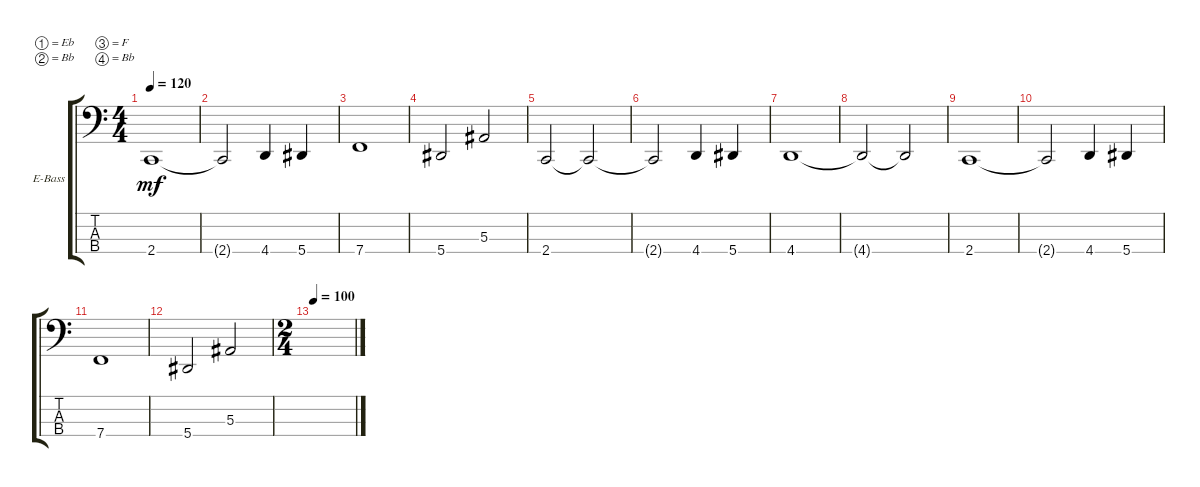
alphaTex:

\bracketExtendMode groupsimilarinstruments
\firstSystemTrackNameOrientation horizontal
\otherSystemsTrackNameOrientation horizontal
\track ("Electric Bass" "E-Bass") {instrument electricbassfinger}
\staff {score tabs}
\tuning (Eb2 Bb1 F1 Bb0)
\ts (4 4)
\tempo 120
\clef f4
\ks c
2.4.1{dy mf} |
2.4{t}.2 4.4.4 5.4.4 |
7.4.1 |
5.4.2 5.3.2 |
2.4.2 2.4{t}.2 |
2.4{t}.2 4.4.4 5.4.4 |
4.4.1 |
4.4{t}.2 4.4{t}.2 |
2.4.1 |
2.4{t}.2 4.4.4 5.4.4 |
7.4.1 |
5.4.2 5.3.2 |
\ts (2 4)
\tempo 100
